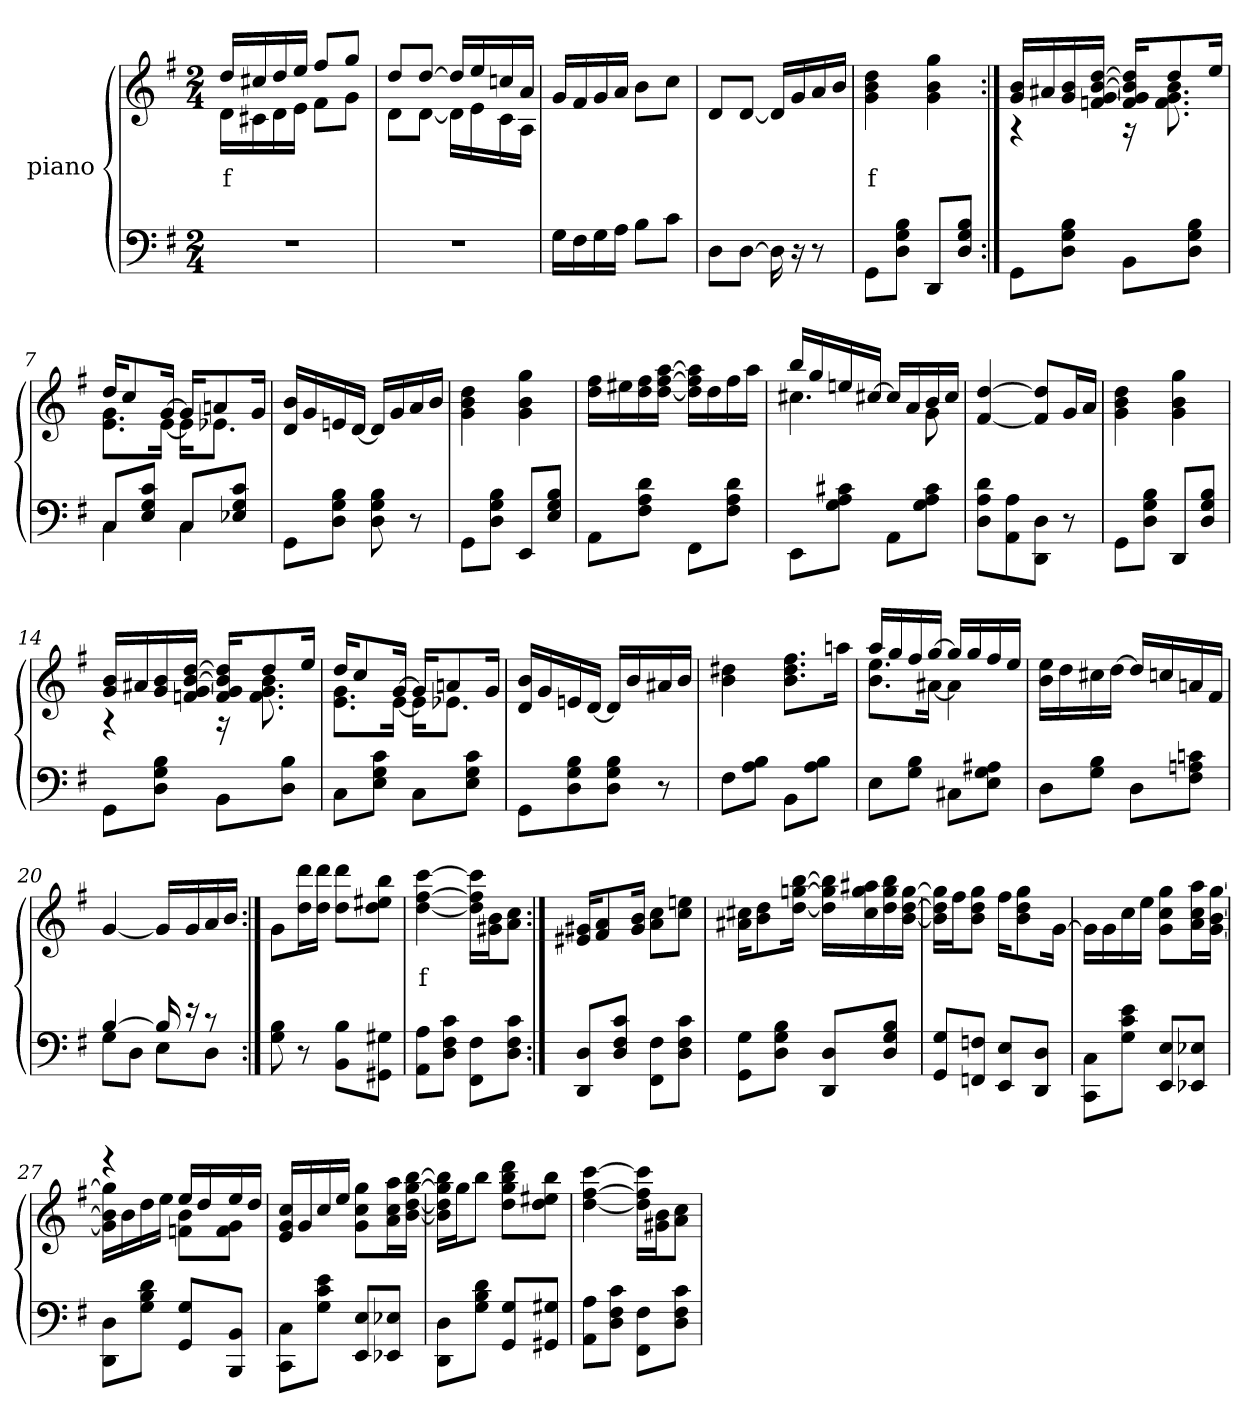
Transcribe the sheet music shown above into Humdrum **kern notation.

**kern	**kern	**text
*part2	*part1	*part1
*staff2	*staff1	*staff1
*I"piano	*I"piano	*
*clefF4	*clefG2	*
*k[f#]	*k[f#]	*
*M2/4	*M2/4	*
=1	=1	=1
*	*^	*
2r	16ddLL	16dLL	f
.	16cc#X	16c#	.
.	16dd	16d	.
.	16eeJJ	16eJJ	.
.	8ff#L	8f#L	.
.	8ggJ	8gJ	.
=2	=2	=2	=2
2r	8ddL	8dL	.
.	[8ddJ	[8dJ	.
.	16ddLL]	16dLL]	.
.	16ee	16e	.
.	16ccn	16c	.
.	16aJJ	16AJJ	.
*	*v	*v	*
=3	=3	=3
16GLL	16gLL	.
16F#	16f#	.
16G	16g	.
16AJJ	16aJJ	.
8BL	8bL	.
8cJ	8ccJ	.
=4	=4	=4
8DL	8dL	.
[8DJ	[8dJ	.
16D]	16dLL]	.
16r	16g	.
8r	16a	.
.	16bJJ	.
=5	=5	=5
8GGL	4dd 4b 4g	f
8B 8G 8DJ	.	.
8DDL	4gg 4b 4g	.
8B 8G 8DJ	.	.
=6:|!	=6:|!	=6:|!
*	*^	*
8GGL	16b 16gLL	4r	.
.	16a#X	.	.
8B 8G 8DJ	16b 16g	.	.
.	[16dd [16b [16g [16fnJJ	.	.
8BBL	16dd] 16b] 16g] 16f]KL	16r	.
.	8dd	8.b 8.g 8.f	.
8B 8G 8DJ	.	.	.
.	16eeJk	.	.
=7	=7	=7	=7
*^	*	*	*
8CL	4C	16ddKL	8.g 8.eL	.
.	.	8cc	.	.
8c 8G 8EJ	.	.	.	.
.	.	[16gJk	[16eJk	.
8CL	4C	16gKL]	16eKL]	.
.	.	8an	8.e-XJ	.
8c 8G 8E-XJ	.	.	.	.
.	.	16gJk	.	.
*v	*v	*	*	*
*	*v	*v	*
=8	=8	=8
8GGL	16b 16dLL	.
.	16g	.
8B 8G 8DJ	16en	.
.	[16dJJ	.
8B 8G 8D	16dLL]	.
.	16g	.
8r	16a	.
.	16bJJ	.
=9	=9	=9
8GGL	4dd 4b 4g	.
8B 8G 8DJ	.	.
8EEL	4gg 4b 4g	.
8B 8G 8EJ	.	.
=10	=10	=10
8AAL	16ff# 16ddLL	.
.	16ee#X	.
8d 8A 8F#J	16ff# 16dd	.
.	[16aa [16ff# [16ddJJ	.
8FF#L	16aa] 16ff#] 16dd]LL	.
.	16dd	.
8d 8A 8F#J	16ff#	.
.	16aaJJ	.
=11	=11	=11
*	*^	*
8EEL	16bbLL	4.cc#	.
.	16gg	.	.
8c#X 8A 8GJ	16een	.	.
.	[16cc#XJJ	.	.
8AAL	16cc#LL]	.	.
.	16a	.	.
8c# 8A 8GJ	16b	8g	.
.	16cc#JJ	.	.
*	*v	*v	*
=12	=12	=12
8d 8A 8DL	[4dd [4f#	.
8A 8AA	.	.
8D 8DDJ	8dd] 8f#]L	.
8r	16gL	.
.	16aJJ	.
=13	=13	=13
8GGL	4dd 4b 4g	.
8B 8G 8DJ	.	.
8DDL	4gg 4b 4g	.
8B 8G 8DJ	.	.
=14	=14	=14
*	*^	*
8GGL	16b 16gLL	4r	.
.	16a#X	.	.
8B 8G 8DJ	16b 16g	.	.
.	[16dd [16b [16g [16fnJJ	.	.
8BBL	16dd] 16b] 16g] 16f]KL	16r	.
.	8dd	8.b 8.g 8.f	.
8B 8DJ	.	.	.
.	16eeJk	.	.
=15	=15	=15	=15
8CL	16ddKL	8.g 8.eL	.
.	8cc	.	.
8c 8G 8EJ	.	.	.
.	[16gJk	[16eJk	.
8CL	16gKL]	16eKL]	.
.	8an	8.e-XJ	.
8c 8G 8EJ	.	.	.
.	16gJk	.	.
*	*v	*v	*
=16	=16	=16
8GGL	16b 16dLL	.
.	16g	.
8B 8G 8D	16en	.
.	[16dJJ	.
8B 8G 8DJ	16dLL]	.
.	16b	.
8r	16a#X	.
.	16bJJ	.
=17	=17	=17
8F#L	4dd#X 4b	.
8B 8AJ	.	.
8BBL	8.ff# 8.dd# 8.bL	.
8B 8AJ	.	.
.	16aanJk	.
=18	=18	=18
*	*^	*
8EL	16aaLL	8.ee 8.bL	.
.	16gg	.	.
8B 8GJ	16ff#	.	.
.	[16ggJJ	[16a#XJk	.
8C#XL	16ggLL]	4a#]	.
.	16gg	.	.
8A#X 8G 8EJ	16ff#	.	.
.	16eeJJ	.	.
*	*v	*v	*
=19	=19	=19
8DL	16ee 16bLL	.
.	16dd	.
8B 8GJ	16cc#X	.
.	[16ddJJ	.
8DL	16ddLL]	.
.	16ccn	.
8cn 8An 8F#J	16an	.
.	16f#JJ	.
=20	=20	=20
*^	*	*
[4B	8GL	[4g	.
.	8DJ	.	.
16B]	8EL	16gLL]	.
16r	.	16g	.
8r	8DJ	16a	.
.	.	16bJJ	.
*v	*v	*	*
=21:|!	=21:|!	=21:|!
8B 8G	8gL	.
8r	16ddd 16ddL	.
.	16ddd 16ddJJ	.
8B 8BBL	8ddd 8ddL	.
8G#X 8GG#XJ	8bb 8ee#X 8ddJ	.
=22	=22	=22
8A 8AAL	[4ccc [4ff# [4dd	f
8c 8F# 8DJ	.	.
8F# 8FF#L	16ccc] 16ff#] 16dd]LL	.
.	16b 16g#XJ	.
8c 8F# 8DJ	8cc 8aJ	.
=23:|!	=23:|!	=23:|!
8D 8DDL	16g#X 16e#XKL	.
.	8a 8f#	.
8c 8F# 8DJ	.	.
.	16b 16g#Jk	.
8F# 8FF#L	8cc 8aL	.
8c 8F# 8DJ	8een 8ccJ	.
=24	=24	=24
8G 8GGL	16cc#X 16a#XKL	.
.	8dd 8b	.
8B 8G 8DJ	.	.
.	[16bb [16ggn [16ddJk	.
8D 8DDL	16bb] 16gg] 16dd]LL	.
.	16aa# 16gg 16cc#	.
8B 8G 8DJ	16bb 16gg 16dd	.
.	[16gg [16dd [16bJJ	.
=25	=25	=25
8G 8GGL	16gg] 16dd] 16b]LL	.
.	16ff#J	.
8Fn 8FFnJ	8gg 8dd 8bJ	.
8E 8EEL	16ff#KL	.
.	8gg 8dd 8b	.
8D 8DDJ	.	.
.	[16gJk	.
=26	=26	=26
8C 8CCL	16gLL]	.
.	16g	.
8e 8c 8GJ	16cc	.
.	16eeJJ	.
8E 8EEL	8gg 8cc 8gL	.
8E-X 8EE-XJ	16aa 16cc 16aL	.
.	[16gg [16b [16gJJ	.
=27	=27	=27
*	*^	*
8D 8DDL	4r	16gg] 16b] 16g]LL	.
.	.	16b	.
8d 8B 8GJ	.	16dd	.
.	.	16eeJJ	.
8G 8GGL	16eeLL	8b 8fnL	.
.	16dd	.	.
8BB 8BBBJ	16ee	8g 8fJ	.
.	16ddJJ	.	.
*	*v	*v	*
=28	=28	=28
8C 8CCL	16cc 16g 16eLL	.
.	16g	.
8e 8c 8GJ	16cc	.
.	16eeJJ	.
8E 8EEL	8gg 8cc 8gL	.
8E-X 8EE-XJ	16aa 16cc 16aL	.
.	[16bb [16gg [16dd [16bJJ	.
=29	=29	=29
8D 8DDL	16bb] 16gg] 16dd] 16b]LL	.
.	16ggJ	.
8d 8B 8GJ	8bbJ	.
8G 8GGL	8ddd 8bb 8gg 8ddL	.
8G#X 8GG#XJ	8bb 8ee#X 8ddJ	.
=30	=30	=30
8A 8AAL	[4ccc [4ff# [4dd	.
8c 8F# 8DJ	.	.
8F# 8FF#L	16ccc] 16ff#] 16dd]LL	.
.	16b 16g#XJ	.
8c 8F# 8DJ	8cc 8aJ	.
=	=	=
*-	*-	*-
